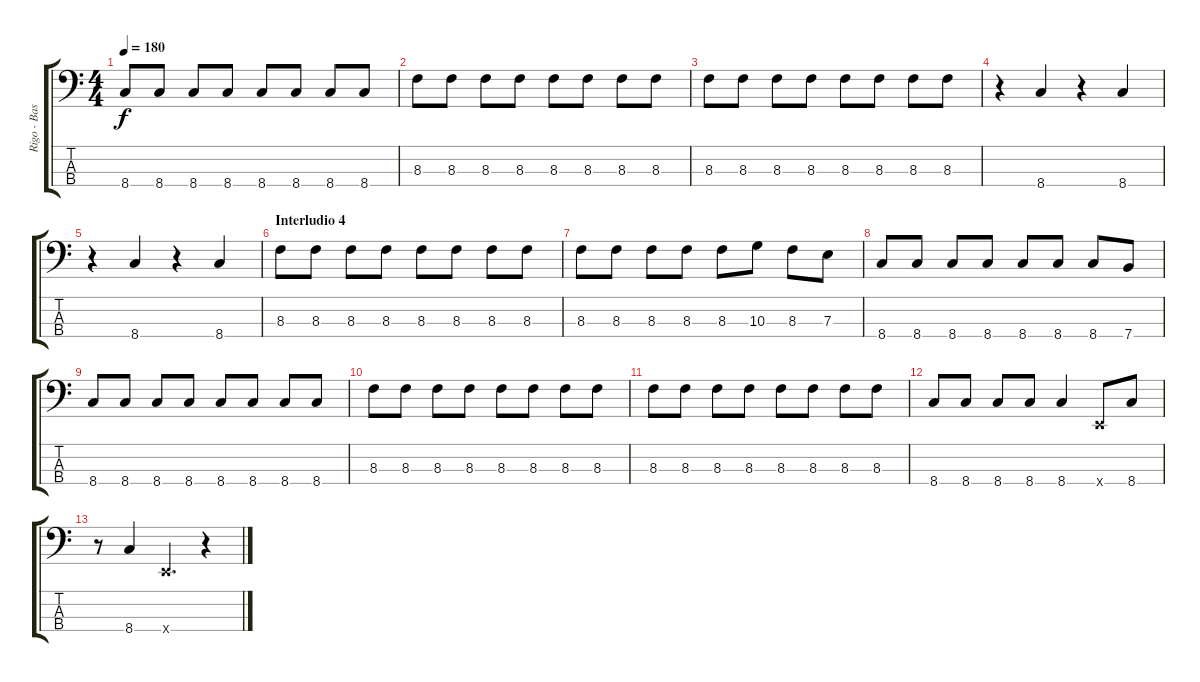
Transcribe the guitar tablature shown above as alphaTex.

\track ("Rigo - Bass" "Rigo - Bas") {instrument electricbasspick}
\staff {score tabs}
\tuning (G2 D2 A1 E1) {hide}
\ts (4 4)
\tempo 180
\clef f4
\ks c
8.4.8{dy f} 8.4.8 8.4.8 8.4.8 8.4.8 8.4.8 8.4.8 8.4.8 |
8.3.8 8.3.8 8.3.8 8.3.8 8.3.8 8.3.8 8.3.8 8.3.8 |
8.3.8 8.3.8 8.3.8 8.3.8 8.3.8 8.3.8 8.3.8 8.3.8 |
r.4 8.4.4 r.4 8.4.4 |
r.4 8.4.4 r.4 8.4.4 |
\section ("" "Interludio 4")
8.3.8 8.3.8 8.3.8 8.3.8 8.3.8 8.3.8 8.3.8 8.3.8 |
8.3.8 8.3.8 8.3.8 8.3.8 8.3.8 10.3.8 8.3.8 7.3.8 |
8.4.8 8.4.8 8.4.8 8.4.8 8.4.8 8.4.8 8.4.8 7.4.8 |
8.4.8 8.4.8 8.4.8 8.4.8 8.4.8 8.4.8 8.4.8 8.4.8 |
8.3.8 8.3.8 8.3.8 8.3.8 8.3.8 8.3.8 8.3.8 8.3.8 |
8.3.8 8.3.8 8.3.8 8.3.8 8.3.8 8.3.8 8.3.8 8.3.8 |
8.4.8 8.4.8 8.4.8 8.4.8 8.4.4 0.4{x}.8 8.4.8 |
r.8 8.4.4 0.4{x}.4{d} r.4
